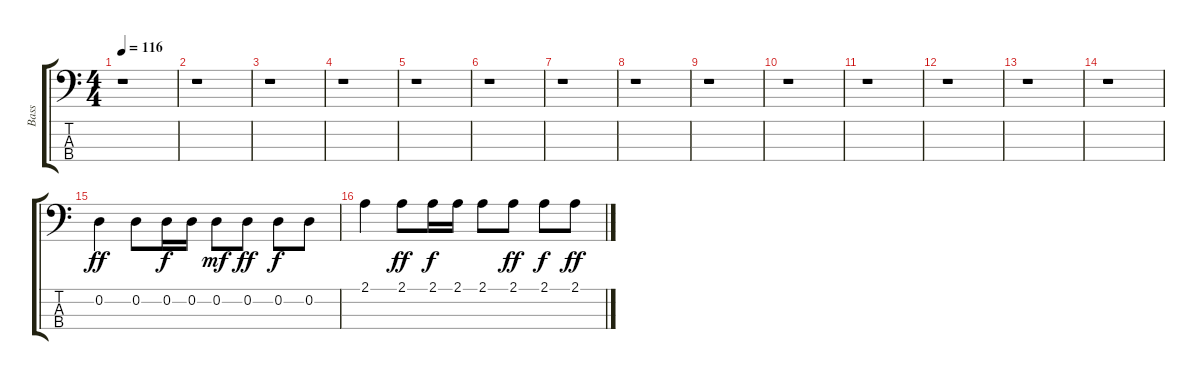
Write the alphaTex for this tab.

\track ("Bass" "Bass") {instrument electricbassfinger}
\staff {score tabs}
\tuning (G2 D2 A1 E1) {hide}
\ts (4 4)
\tempo 116
\clef f4
\ks c
r.1{dy ff instrument electricbassfinger} |
r.1 |
r.1 |
r.1 |
r.1 |
r.1 |
r.1 |
r.1 |
r.1 |
r.1 |
r.1 |
r.1 |
r.1 |
r.1 |
0.2.4 0.2.8 0.2.16{dy f} 0.2.16 0.2.8{dy mf} 0.2.8{dy ff} 0.2.8{dy f} 0.2.8 |
2.1.4 2.1.8{dy ff} 2.1.16{dy f} 2.1.16 2.1.8 2.1.8{dy ff} 2.1.8{dy f} 2.1.8{dy ff}
